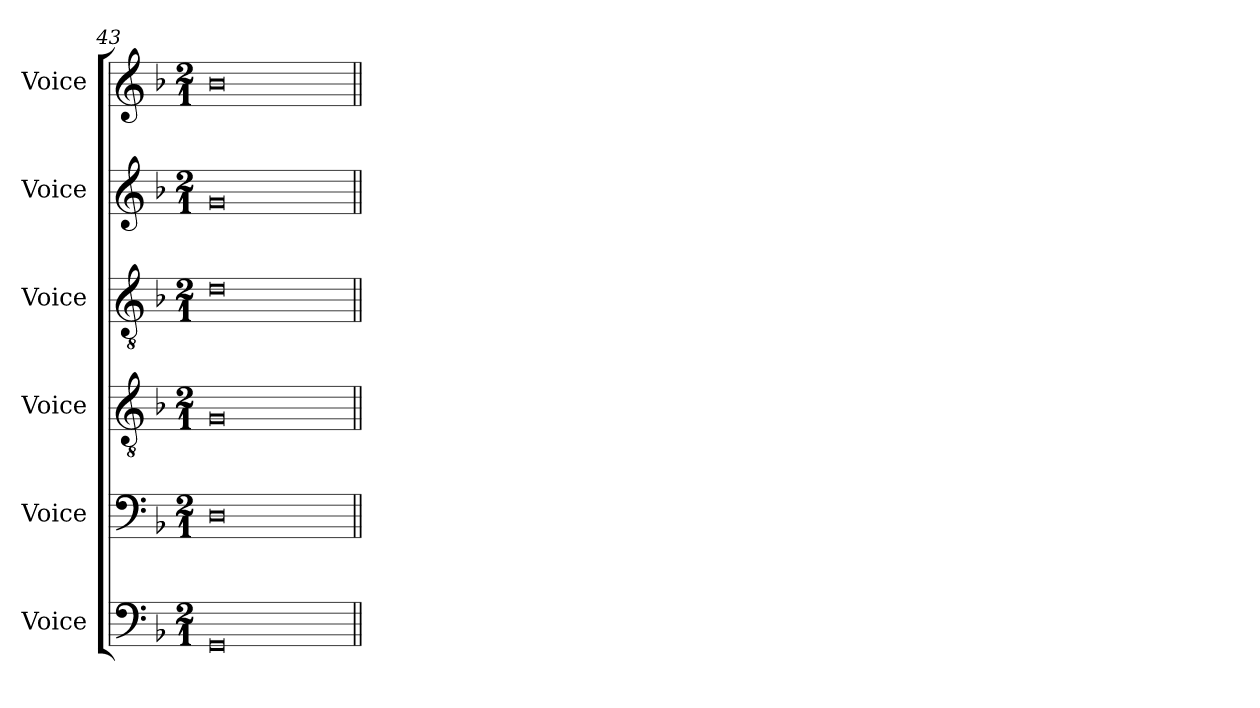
**kern	**kern	**kern	**kern	**kern	**kern
*part6	*part5	*part4	*part3	*part2	*part1
*staff6	*staff5	*staff4	*staff3	*staff2	*staff1
*I"Voice	*I"Voice	*I"Voice	*I"Voice	*I"Voice	*I"Voice
*I'V	*I'V	*I'V	*I'V	*I'V	*I'V
*clefF4	*clefF4	*clefGv2	*clefGv2	*clefG2	*clefG2
*k[b-]	*k[b-]	*k[b-]	*k[b-]	*k[b-]	*k[b-]
*M2/1	*M2/1	*M2/1	*M2/1	*M2/1	*M2/1
=43	=43	=43	=43	=43	=43
0GG	0D	0G	0d	0g	0b-
=||	=||	=||	=||	=||	=||
*-	*-	*-	*-	*-	*-
